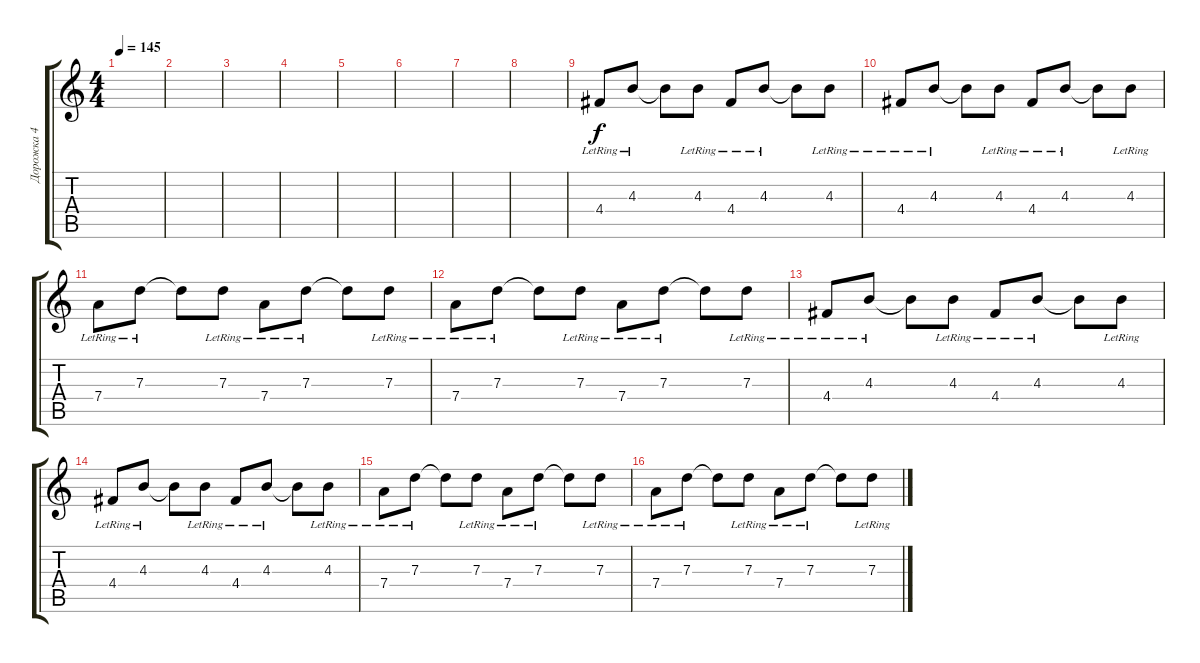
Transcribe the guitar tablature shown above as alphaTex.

\track ("Дорожка 4" "Дорожка 4") {instrument electricguitarmuted}
\staff {score tabs}
\tuning (E4 B3 G3 D3 A2 E2) {hide}
\ts (4 4)
\tempo 145
\clef g2
\ks c
|
|
|
|
|
|
|
|
4.4{lr}.8 4.3{lr}.8 4.3{t}.8 4.3{lr}.8 4.4{lr}.8 4.3{lr}.8 4.3{t}.8 4.3{lr}.8 |
4.4{lr}.8 4.3{lr}.8 4.3{t}.8 4.3{lr}.8 4.4{lr}.8 4.3{lr}.8 4.3{t}.8 4.3{lr}.8 |
7.4{lr}.8 7.3{lr}.8 7.3{t}.8 7.3{lr}.8 7.4{lr}.8 7.3{lr}.8 7.3{t}.8 7.3{lr}.8 |
7.4{lr}.8 7.3{lr}.8 7.3{t}.8 7.3{lr}.8 7.4{lr}.8 7.3{lr}.8 7.3{t}.8 7.3{lr}.8 |
4.4{lr}.8 4.3{lr}.8 4.3{t}.8 4.3{lr}.8 4.4{lr}.8 4.3{lr}.8 4.3{t}.8 4.3{lr}.8 |
4.4{lr}.8 4.3{lr}.8 4.3{t}.8 4.3{lr}.8 4.4{lr}.8 4.3{lr}.8 4.3{t}.8 4.3{lr}.8 |
7.4{lr}.8 7.3{lr}.8 7.3{t}.8 7.3{lr}.8 7.4{lr}.8 7.3{lr}.8 7.3{t}.8 7.3{lr}.8 |
7.4{lr}.8 7.3{lr}.8 7.3{t}.8 7.3{lr}.8 7.4{lr}.8 7.3{lr}.8 7.3{t}.8 7.3{lr}.8
